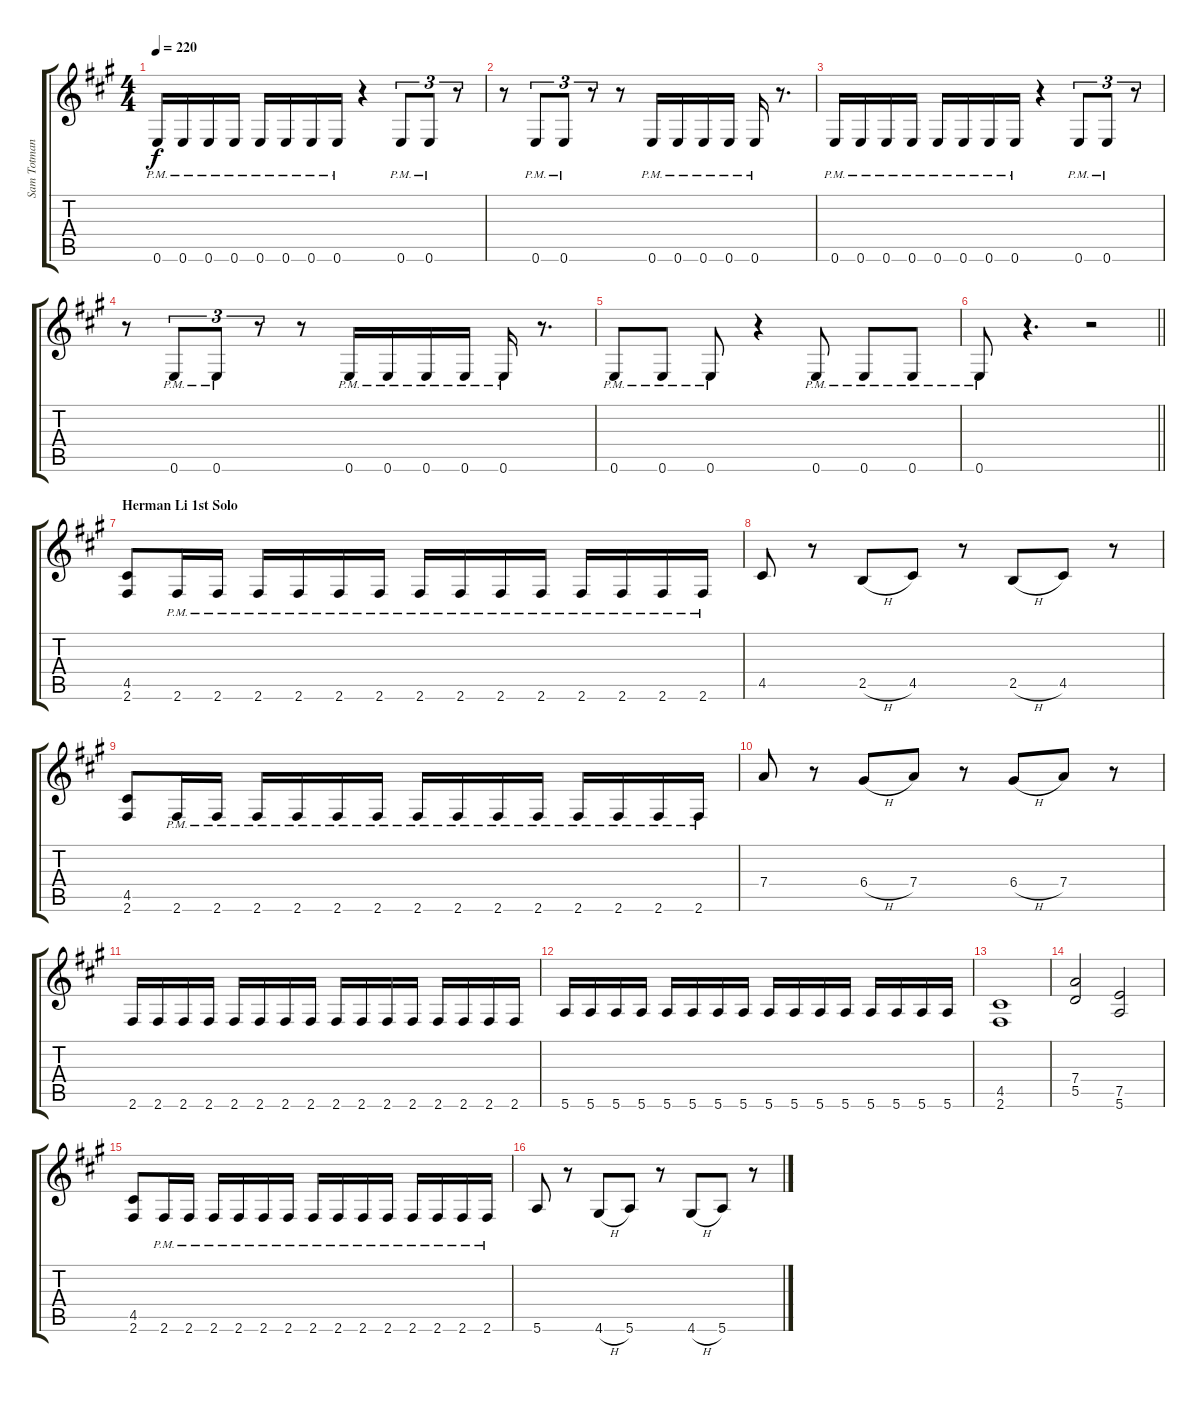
\track ("Sam Totman I" "Sam Totman") {instrument overdrivenguitar}
\staff {score tabs}
\tuning (E4 B3 G3 D3 A2 E2) {hide}
\ts (4 4)
\tempo 220
\clef g2
\ks a
0.6{pm}.16{dy f} 0.6{pm}.16 0.6{pm}.16 0.6{pm}.16 0.6{pm}.16 0.6{pm}.16 0.6{pm}.16 0.6{pm}.16 r.4 0.6{pm}.8{tu (3 2)} 0.6{pm}.8{tu (3 2)} r.8{tu (3 2)} |
r.8 0.6{pm}.8{tu (3 2)} 0.6{pm}.8{tu (3 2)} r.8{tu (3 2)} r.8 0.6{pm}.16 0.6{pm}.16 0.6{pm}.16 0.6{pm}.16 0.6{pm}.16 r.8{d} |
0.6{pm}.16 0.6{pm}.16 0.6{pm}.16 0.6{pm}.16 0.6{pm}.16 0.6{pm}.16 0.6{pm}.16 0.6{pm}.16 r.4 0.6{pm}.8{tu (3 2)} 0.6{pm}.8{tu (3 2)} r.8{tu (3 2)} |
r.8 0.6{pm}.8{tu (3 2)} 0.6{pm}.8{tu (3 2)} r.8{tu (3 2)} r.8 0.6{pm}.16 0.6{pm}.16 0.6{pm}.16 0.6{pm}.16 0.6{pm}.16 r.8{d} |
0.6{pm}.8 0.6{pm}.8 0.6{pm}.8 r.4 0.6{pm}.8 0.6{pm}.8 0.6{pm}.8 |
\barLineRight lightlight
0.6{pm}.8 r.4{d} r.2 |
\section ("" "Herman Li 1st Solo")
(4.5 2.6).8 2.6{pm}.16 2.6{pm}.16 2.6{pm}.16 2.6{pm}.16 2.6{pm}.16 2.6{pm}.16 2.6{pm}.16 2.6{pm}.16 2.6{pm}.16 2.6{pm}.16 2.6{pm}.16 2.6{pm}.16 2.6{pm}.16 2.6{pm}.16 |
4.5.8 r.8 2.5{h}.8 4.5.8 r.8 2.5{h}.8{beam merge} 4.5.8 r.8 |
(4.5 2.6).8 2.6{pm}.16 2.6{pm}.16 2.6{pm}.16 2.6{pm}.16 2.6{pm}.16 2.6{pm}.16 2.6{pm}.16 2.6{pm}.16 2.6{pm}.16 2.6{pm}.16 2.6{pm}.16 2.6{pm}.16 2.6{pm}.16 2.6{pm}.16 |
7.4.8 r.8 6.4{h}.8 7.4.8 r.8 6.4{h}.8{beam merge} 7.4.8 r.8 |
2.6.16 2.6.16 2.6.16 2.6.16 2.6.16 2.6.16 2.6.16 2.6.16 2.6.16 2.6.16 2.6.16 2.6.16 2.6.16 2.6.16 2.6.16 2.6.16 |
5.6.16 5.6.16 5.6.16 5.6.16 5.6.16 5.6.16 5.6.16 5.6.16 5.6.16 5.6.16 5.6.16 5.6.16 5.6.16 5.6.16 5.6.16 5.6.16 |
(4.5 2.6).1 |
(7.4 5.5).2 (7.5 5.6).2 |
(4.5 2.6).8 2.6{pm}.16 2.6{pm}.16 2.6{pm}.16 2.6{pm}.16 2.6{pm}.16 2.6{pm}.16 2.6{pm}.16 2.6{pm}.16 2.6{pm}.16 2.6{pm}.16 2.6{pm}.16 2.6{pm}.16 2.6{pm}.16 2.6{pm}.16 |
5.6.8 r.8 4.6{h}.8 5.6.8 r.8 4.6{h}.8{beam merge} 5.6.8 r.8
